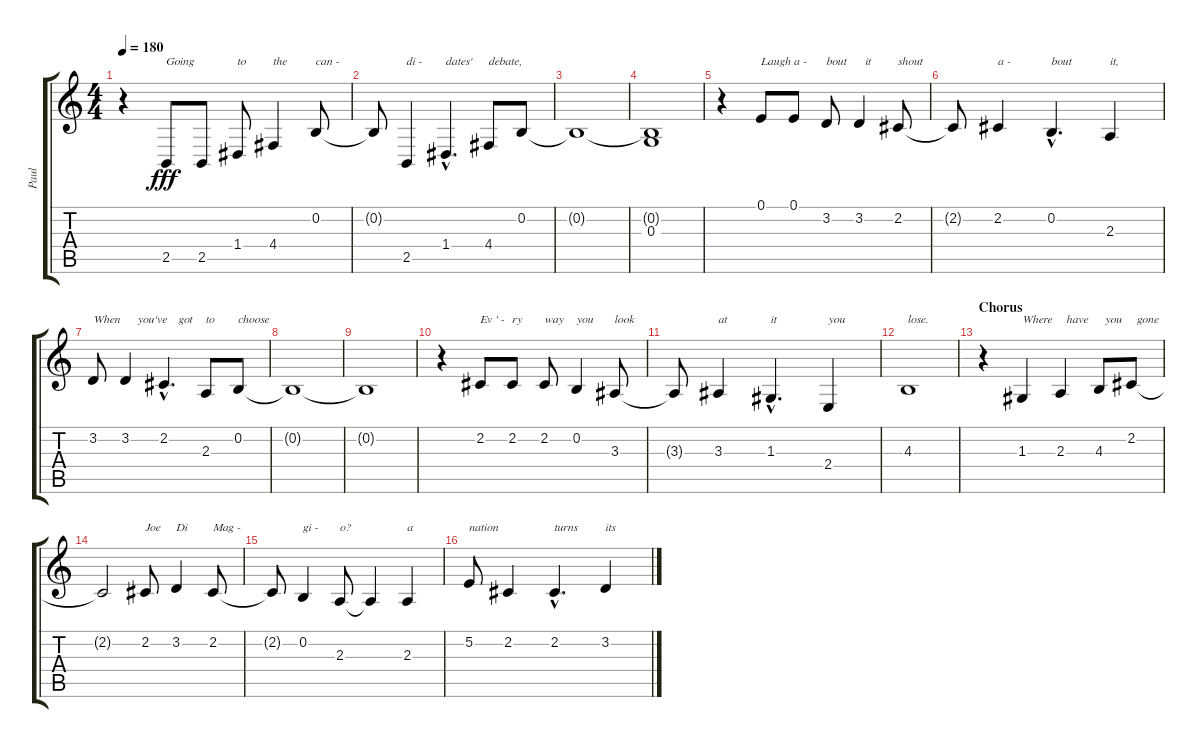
\track ("Paul" "Paul") {instrument clarinet}
\staff {score tabs}
\tuning (E4 B3 G3 D3 A2 E2) {hide}
\ts (4 4)
\tempo 180
\clef g2
\ks c
r.4{dy fff} 2.5.8{txt "Going"} 2.5.8{txt " "} 1.4.8{txt "to"} 4.4.4{txt "the"} 0.2.8{txt "can -"} |
0.2{t}.8{txt " "} 2.5.4{txt "di -"} 1.4{hac}.4{d txt "dates'"} 4.4.8{txt "debate,"} 0.2.8{txt " "} |
0.2{t}.1 |
(0.2{t} 0.3).1 |
r.4 0.1.8{txt "Laugh a -"} 0.1.8{txt " "} 3.2.8{txt "bout"} 3.2.4{txt "  it"} 2.2.8{txt "shout"} |
2.2{t}.8 2.2.4{txt "a -"} 0.2{hac}.4{d txt "bout"} 2.3.4{txt "it,"} |
3.2.8{txt "When"} 3.2.4{txt "    you've"} 2.2{hac}.4{d txt "     got"} 2.3.8{txt "to"} 0.2.8{txt "choose"} |
0.2{t}.1 |
0.2{t}.1 |
r.4 2.2.8{txt "Ev ' -"} 2.2.8{txt "ry"} 2.2.8{txt "way"} 0.2.4{txt "you"} 3.3.8{txt "look"} |
3.3{t}.8 3.3.4{txt "at"} 1.3{hac}.4{d txt "it"} 2.4.4{txt "you"} |
4.3.1{txt "lose."} |
\section ("" "Chorus")
r.4 1.3.4{txt "Where"} 2.3.4{txt "  have"} 4.3.8{txt "  you"} 2.2.8{txt "  gone"} |
2.2{t}.2 2.2.8{txt "Joe"} 3.2.4{txt "Di"} 2.2.8{txt "Mag -"} |
2.2{t}.8 0.2.4{txt "gi -"} 2.3.8{txt "o?"} 2.3{t}.4 2.3.4{txt "a"} |
5.2.8{txt "nation"} 2.2.4 2.2{hac}.4{d txt "turns"} 3.2.4{txt "its"}
